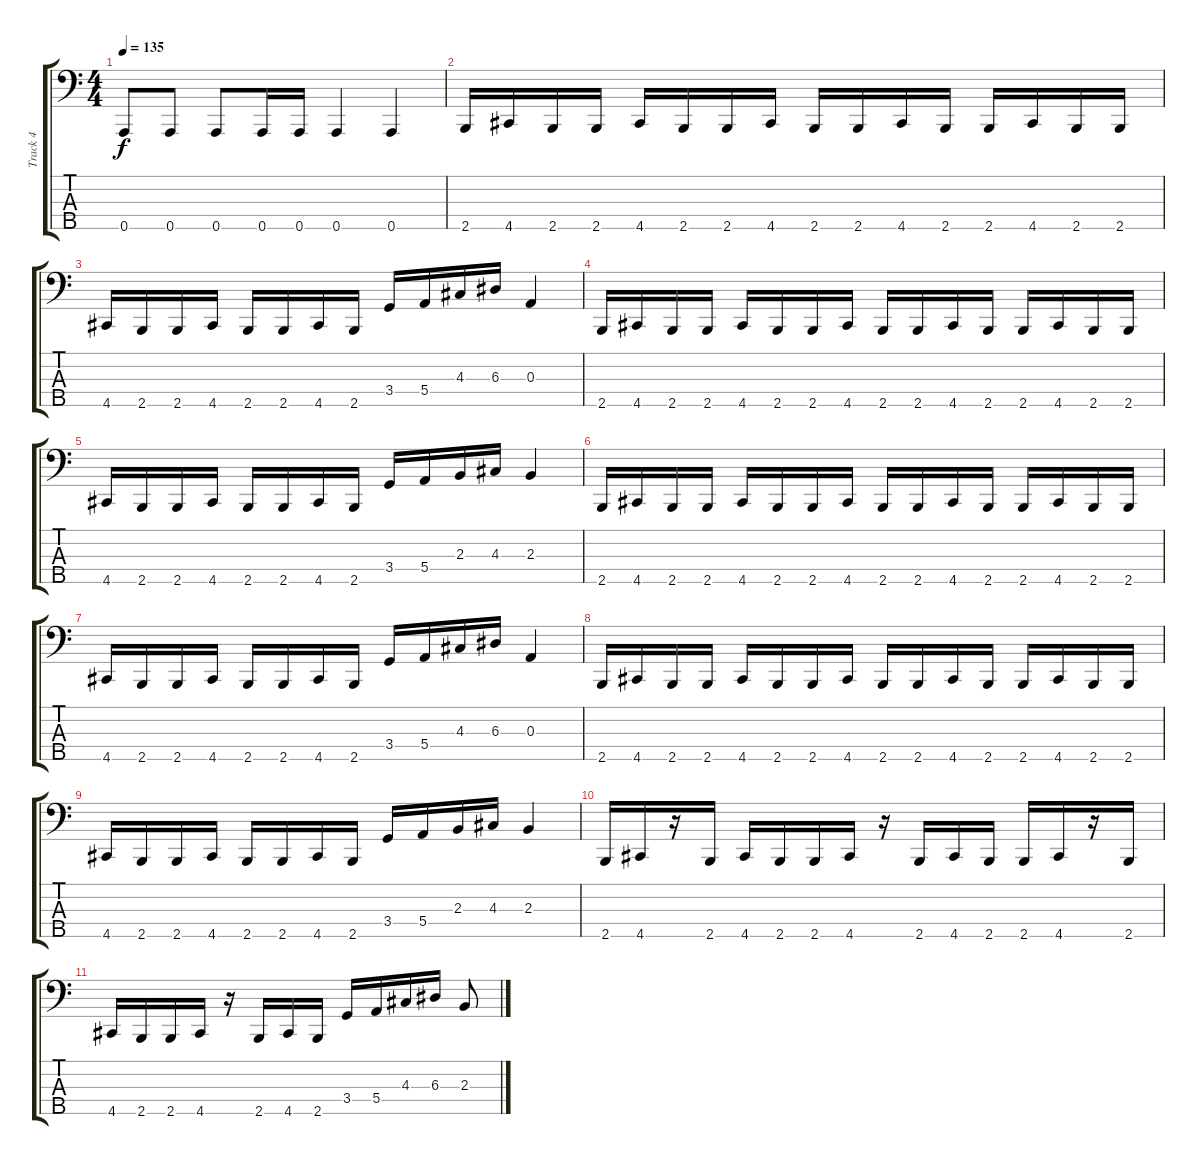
\track ("Track 4" "Track 4") {instrument slapbass1}
\staff {score tabs}
\tuning (G2 D2 A1 E1 A0) {hide}
\ts (4 4)
\tempo 135
\clef f4
\ks c
0.5{t}.8{dy f} 0.5.8 0.5.8 0.5.16 0.5.16 0.5.4 0.5.4 |
2.5.16 4.5.16 2.5.16 2.5.16 4.5.16 2.5.16 2.5.16 4.5.16 2.5.16 2.5.16 4.5.16 2.5.16 2.5.16 4.5.16 2.5.16 2.5.16 |
4.5.16 2.5.16 2.5.16 4.5.16 2.5.16 2.5.16 4.5.16 2.5.16 3.4.16 5.4.16 4.3.16 6.3.16 0.3.4 |
2.5.16 4.5.16 2.5.16 2.5.16 4.5.16 2.5.16 2.5.16 4.5.16 2.5.16 2.5.16 4.5.16 2.5.16 2.5.16 4.5.16 2.5.16 2.5.16 |
4.5.16 2.5.16 2.5.16 4.5.16 2.5.16 2.5.16 4.5.16 2.5.16 3.4.16 5.4.16 2.3.16 4.3.16 2.3.4 |
2.5.16 4.5.16 2.5.16 2.5.16 4.5.16 2.5.16 2.5.16 4.5.16 2.5.16 2.5.16 4.5.16 2.5.16 2.5.16 4.5.16 2.5.16 2.5.16 |
4.5.16 2.5.16 2.5.16 4.5.16 2.5.16 2.5.16 4.5.16 2.5.16 3.4.16 5.4.16 4.3.16 6.3.16 0.3.4 |
2.5.16 4.5.16 2.5.16 2.5.16 4.5.16 2.5.16 2.5.16 4.5.16 2.5.16 2.5.16 4.5.16 2.5.16 2.5.16 4.5.16 2.5.16 2.5.16 |
4.5.16 2.5.16 2.5.16 4.5.16 2.5.16 2.5.16 4.5.16 2.5.16 3.4.16 5.4.16 2.3.16 4.3.16 2.3.4 |
2.5.16 4.5.16 r.16 2.5.16 4.5.16 2.5.16 2.5.16 4.5.16 r.16 2.5.16 4.5.16 2.5.16 2.5.16 4.5.16 r.16 2.5.16 |
4.5.16 2.5.16 2.5.16 4.5.16 r.16 2.5.16 4.5.16 2.5.16 3.4.16 5.4.16 4.3.16 6.3.16 2.3.8
